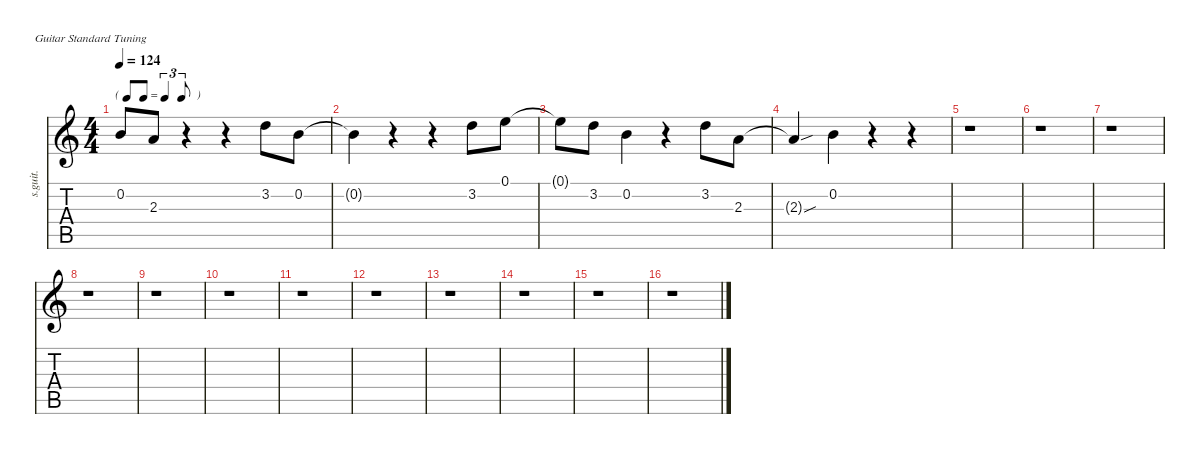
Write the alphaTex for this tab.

\defaultSystemsLayout 4
\hideDynamics
\bracketExtendMode nobrackets
\track ("David Gilmour | Lead Vocals" "s.guit.") {instrument lead6voice}
\staff {score tabs}
\tuning (E4 B3 G3 D3 A2 E2)
\displaytranspose 12
\ts (4 4)
\tf triplet8th
\tempo 124
\clef g2
\ks c
0.2{t}.8{dy f} 2.3.8 r.4 r.4 3.2.8 0.2.8 |
0.2{t}.4 r.4 r.4 3.2.8 0.1.8 |
0.1{t}.8 3.2.8 0.2.4 r.4 3.2.8 2.3.8 |
2.3{sou t}.4 0.2.4 r.4 r.4 |
r.1 |
r.1 |
r.1 |
r.1 |
r.1 |
r.1 |
r.1 |
r.1 |
r.1 |
r.1 |
r.1 |
r.1
